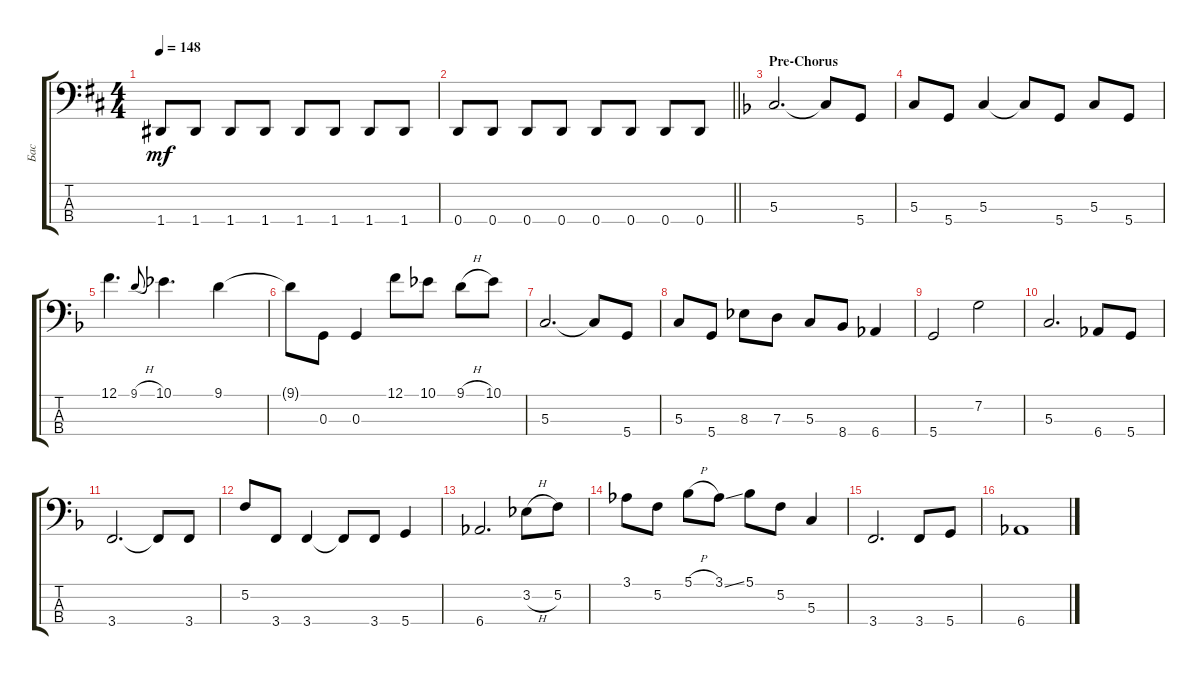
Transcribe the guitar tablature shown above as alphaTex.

\track ("Бас" "Бас") {instrument electricbassfinger}
\staff {score tabs}
\tuning (F2 C2 G1 D1) {hide}
\ts (4 4)
\tempo 148
\clef f4
\ks bminor
1.4.8{dy mf} 1.4.8 1.4.8 1.4.8 1.4.8 1.4.8 1.4.8 1.4.8 |
\barLineRight lightlight
0.4.8 0.4.8 0.4.8 0.4.8 0.4.8 0.4.8 0.4.8 0.4.8 |
\section ("" "Pre-Chorus")
\ks dminor
5.3.2{d} 5.3{t}.8 5.4.8 |
5.3.8 5.4.8 5.3.4 5.3{t}.8 5.4.8 5.3.8 5.4.8 |
12.1.4{d} 9.1{h}.8{gr onbeat} 10.1.4{d} 9.1.4 |
9.1{t}.8 0.3.8 0.3.4 12.1.8 10.1.8 9.1{h}.8 10.1.8 |
5.3.2{d} 5.3{t}.8 5.4.8 |
5.3.8 5.4.8 8.3.8 7.3.8 5.3.8 8.4.8 6.4.4 |
5.4.2 7.2.2 |
5.3.2{d} 6.4.8 5.4.8 |
3.4.2{d} 3.4{t}.8 3.4.8 |
5.2.8 3.4.8 3.4.4 3.4{t}.8 3.4.8 5.4.4 |
6.4.2{d} 3.2{h}.8 5.2.8 |
3.1.8 5.2.8 5.1{h}.8 3.1{ss}.8 5.1.8 5.2.8 5.3.4 |
3.4.2{d} 3.4.8 5.4.8 |
6.4.1
